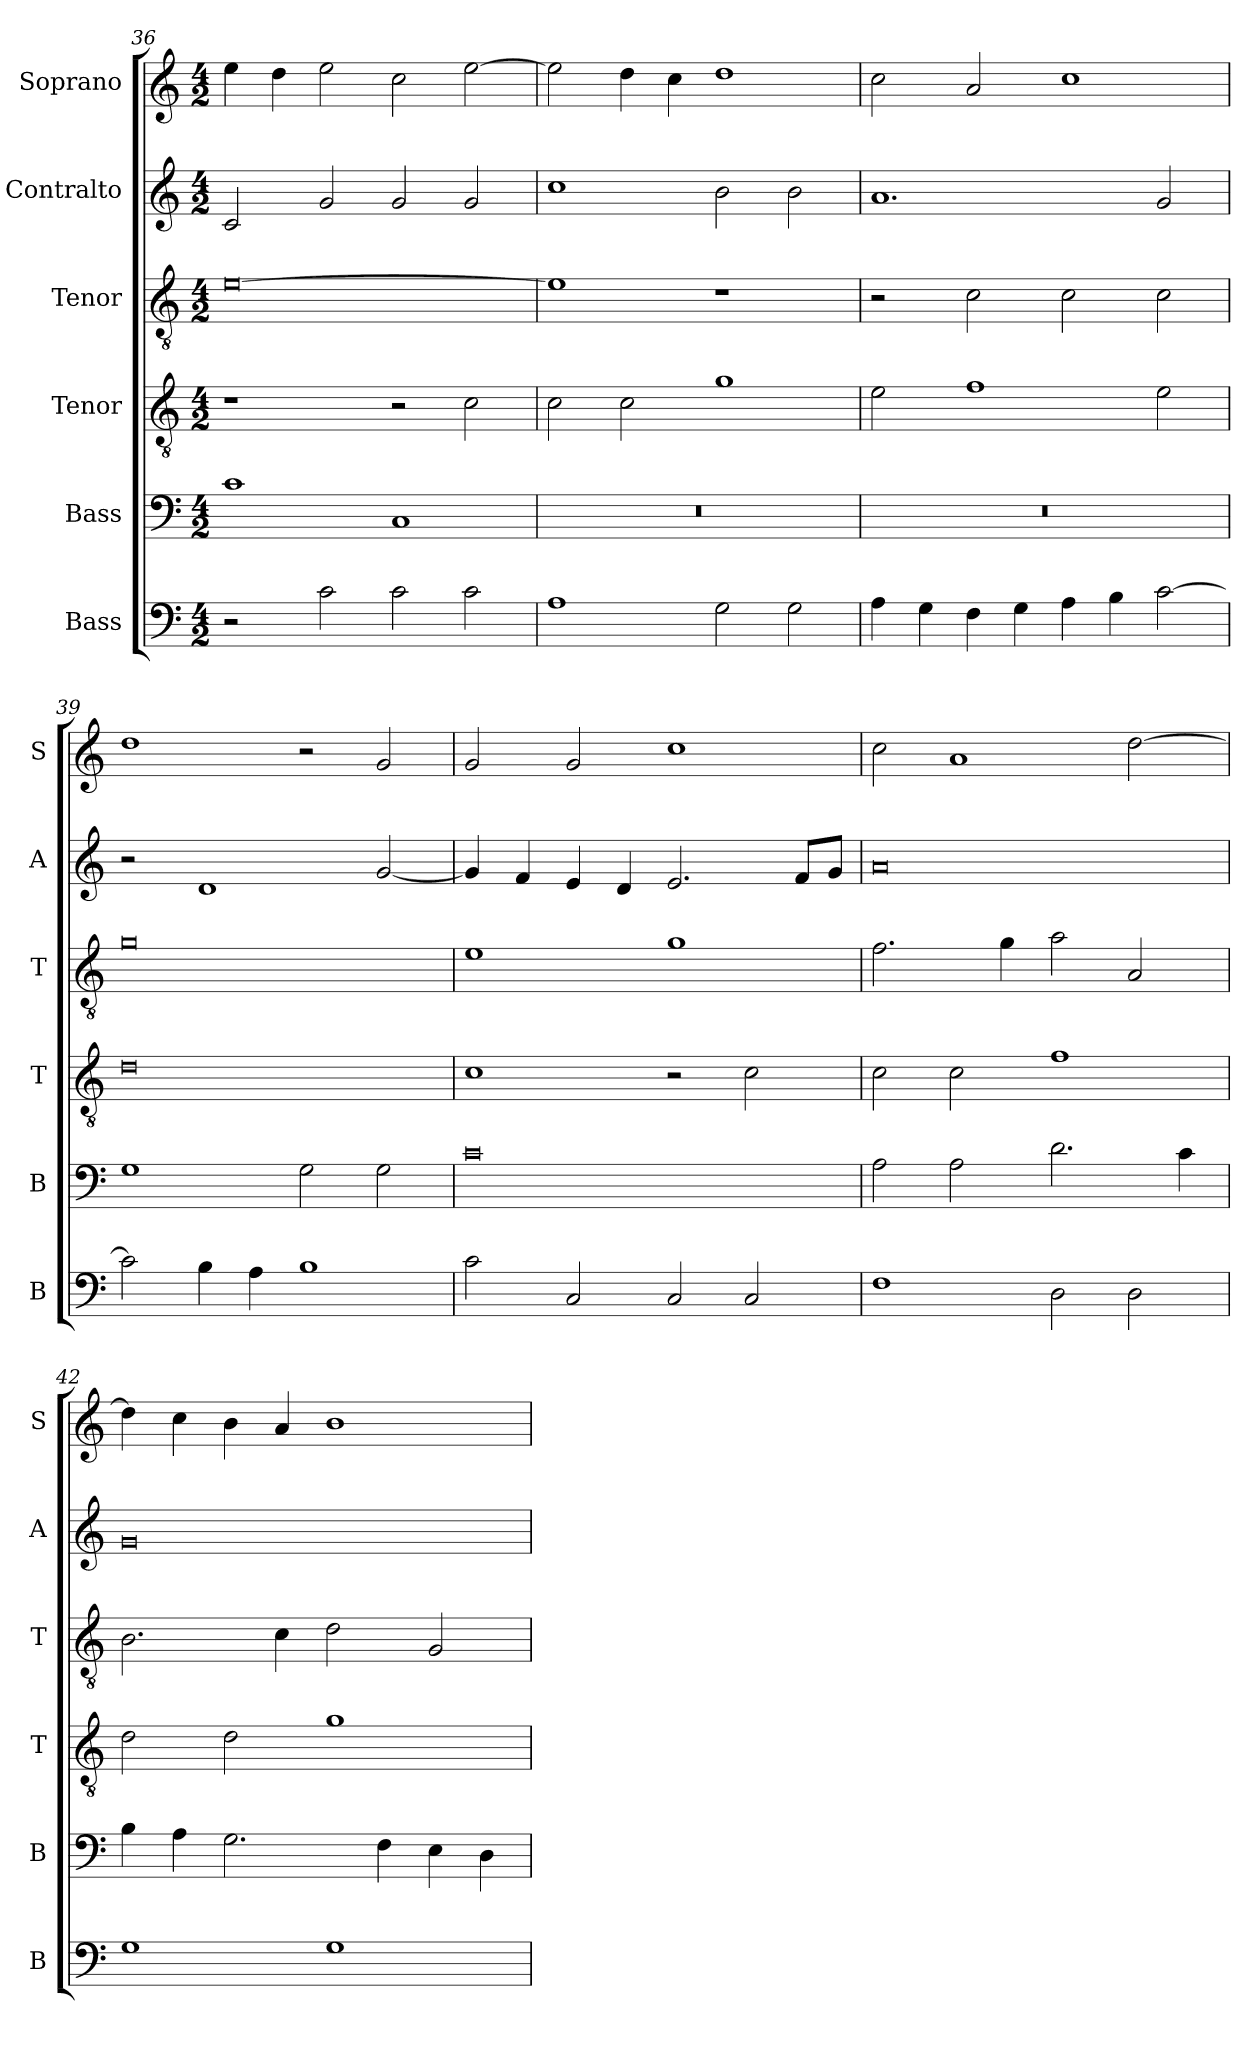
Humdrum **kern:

**kern	**kern	**kern	**kern	**kern	**kern
*part6	*part5	*part4	*part3	*part2	*part1
*staff6	*staff5	*staff4	*staff3	*staff2	*staff1
*I"Bass	*I"Bass	*I"Tenor	*I"Tenor	*I"Contralto	*I"Soprano
*I'B	*I'B	*I'T	*I'T	*I'A	*I'S
*clefF4	*clefF4	*clefGv2	*clefGv2	*clefG2	*clefG2
*k[]	*k[]	*k[]	*k[]	*k[]	*k[]
*C:ion	*C:ion	*C:ion	*C:ion	*C:ion	*C:ion
*M4/2	*M4/2	*M4/2	*M4/2	*M4/2	*M4/2
=36	=36	=36	=36	=36	=36
2r	1c	1r	[0e	2c	4ee
.	.	.	.	.	4dd
2c	.	.	.	2g	2ee
2c	1C	2r	.	2g	2cc
2c	.	2c	.	2g	[2ee
=37	=37	=37	=37	=37	=37
1A	0r	2c	1e]	1cc	2ee]
.	.	2c	.	.	4dd
.	.	.	.	.	4cc
2G	.	1g	1r	2b	1dd
2G	.	.	.	2b	.
=38	=38	=38	=38	=38	=38
4A	0r	2e	2r	1.a	2cc
4G	.	.	.	.	.
4F	.	1f	2c	.	2a
4G	.	.	.	.	.
4A	.	.	2c	.	1cc
4B	.	.	.	.	.
[2c	.	2e	2c	2g	.
=39	=39	=39	=39	=39	=39
2c]	1G	0d	0g	2r	1dd
4B	.	.	.	1d	.
4A	.	.	.	.	.
1B	2G	.	.	.	2r
.	2G	.	.	[2g	2g
=40	=40	=40	=40	=40	=40
2c	0c	1c	1e	4g]	2g
.	.	.	.	4f	.
2C	.	.	.	4e	2g
.	.	.	.	4d	.
2C	.	2r	1g	2.e	1cc
2C	.	2c	.	.	.
.	.	.	.	8f/L	.
.	.	.	.	8g/J	.
=41	=41	=41	=41	=41	=41
1F	2A	2c	2.f	0a	2cc
.	2A	2c	.	.	1a
.	.	.	4g	.	.
2D	2.d	1f	2a	.	.
2D	.	.	2A	.	[2dd
.	4c	.	.	.	.
=42	=42	=42	=42	=42	=42
1G	4B	2d	2.B	0g	4dd]
.	4A	.	.	.	4cc
.	2.G	2d	.	.	4b
.	.	.	4c	.	4a
1G	.	1g	2d	.	1b
.	4F	.	.	.	.
.	4E	.	2G	.	.
.	4D	.	.	.	.
=	=	=	=	=	=
*-	*-	*-	*-	*-	*-
